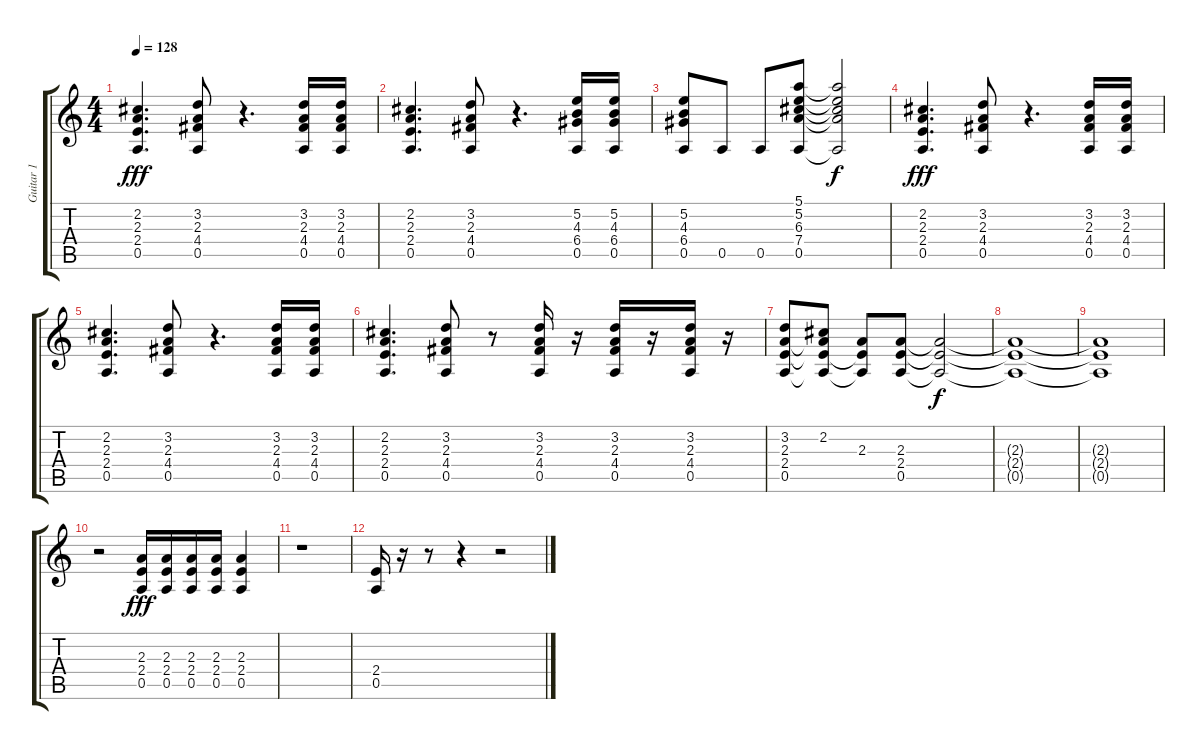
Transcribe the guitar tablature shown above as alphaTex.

\track ("Guitar 1" "Guitar 1") {instrument distortionguitar}
\staff {score tabs}
\tuning (E4 B3 G3 D3 A2 E2) {hide}
\ts (4 4)
\tempo 128
\clef g2
\ks c
(2.2 2.3 2.4 0.5).4{d dy fff} (3.2 2.3 4.4 0.5).8 r.4{d} (3.2 2.3 4.4 0.5).16 (3.2 2.3 4.4 0.5).16 |
(2.2 2.3 2.4 0.5).4{d} (3.2 2.3 4.4 0.5).8 r.4{d} (5.2 4.3 6.4 0.5).16 (5.2 4.3 6.4 0.5).16 |
(5.2 4.3 6.4 0.5).8 0.5.8 0.5.8 (5.1 5.2 6.3 7.4 0.5).8 (5.1{t} 5.2{t} 6.3{t} 7.4{t} 0.5{t}).2{dy f} |
(2.2 2.3 2.4 0.5).4{d dy fff} (3.2 2.3 4.4 0.5).8 r.4{d} (3.2 2.3 4.4 0.5).16 (3.2 2.3 4.4 0.5).16 |
(2.2 2.3 2.4 0.5).4{d} (3.2 2.3 4.4 0.5).8 r.4{d} (3.2 2.3 4.4 0.5).16 (3.2 2.3 4.4 0.5).16 |
(2.2 2.3 2.4 0.5).4{d} (3.2 2.3 4.4 0.5).8 r.8 (3.2 2.3 4.4 0.5).16 r.16 (3.2 2.3 4.4 0.5).16 r.16 (3.2 2.3 4.4 0.5).16 r.16 |
(3.2 2.3 2.4 0.5).8 (2.2 2.3{t} 2.4{t} 0.5{t}).8 (2.3 2.4{t} 0.5{t}).8 (2.3 2.4 0.5).8 (2.3{t} 2.4{t} 0.5{t}).2{dy f} |
(2.3{t} 2.4{t} 0.5{t}).1 |
(2.3{t} 2.4{t} 0.5{t}).1 |
r.2 (2.3 2.4 0.5).16{dy fff} (2.3 2.4 0.5).16 (2.3 2.4 0.5).16 (2.3 2.4 0.5).16 (2.3 2.4 0.5).4 |
r.1 |
(2.4 0.5).16 r.16 r.8 r.4 r.2
